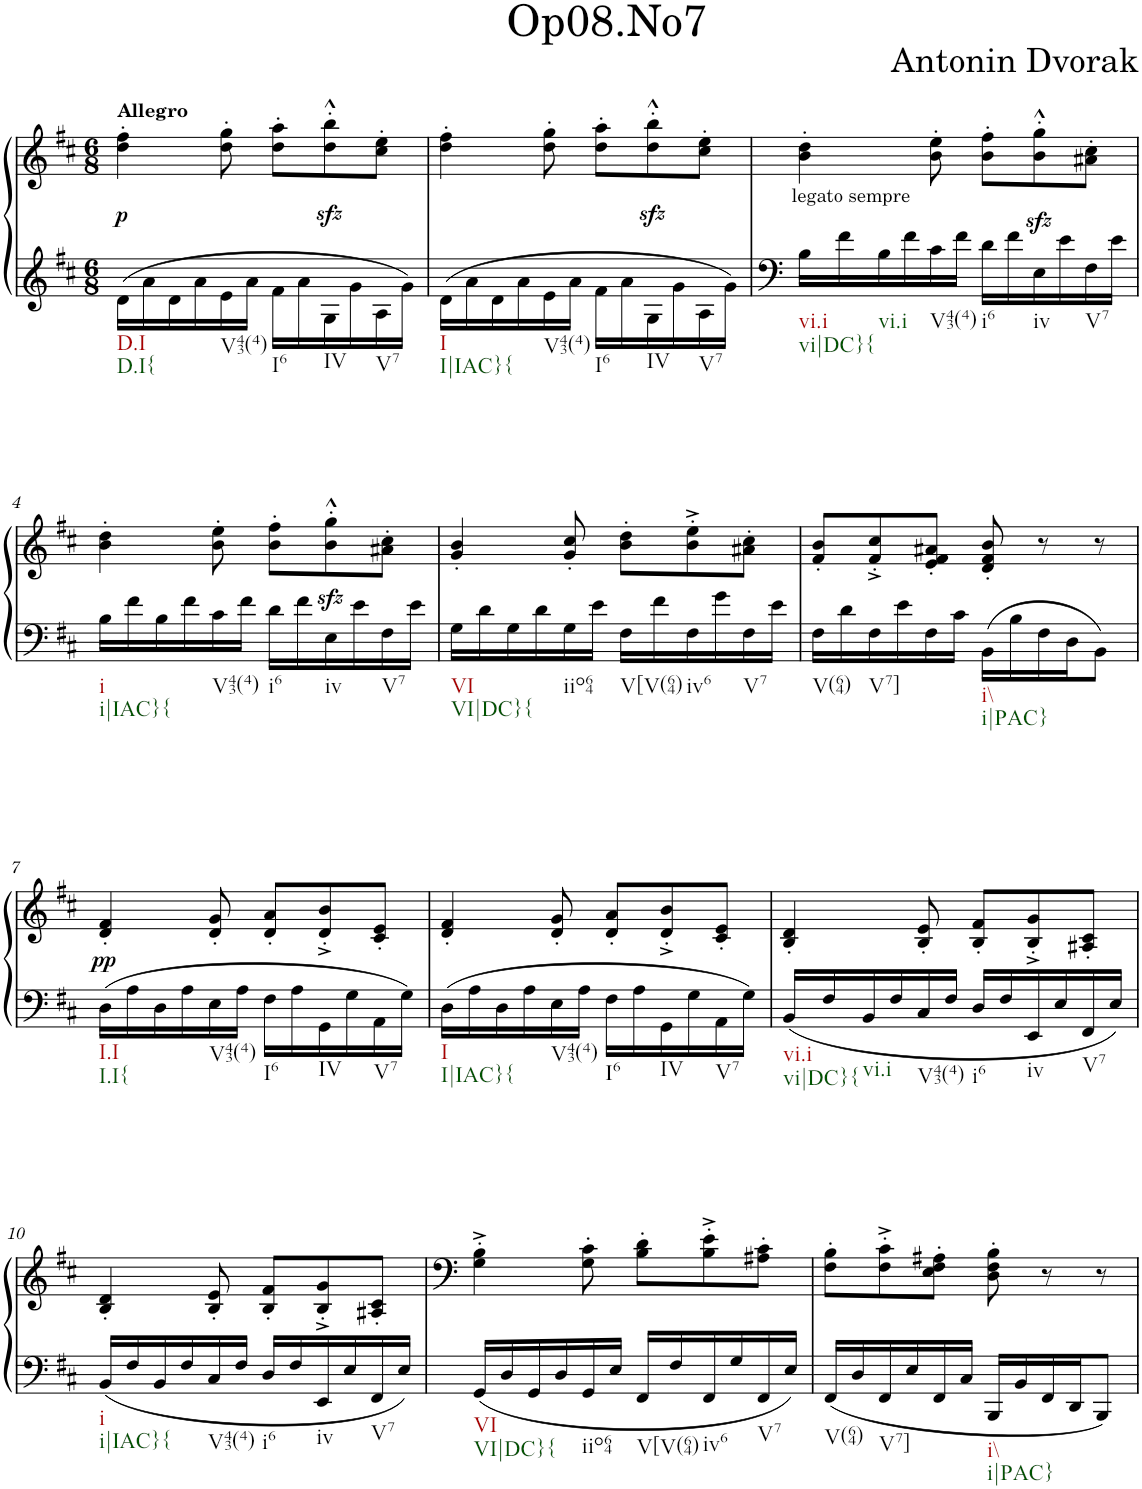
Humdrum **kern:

**kern	**kern	**dynam
*part1	*part1	*part1
*staff2	*staff1	*staff1/2
*I"Piano	*	*
*I'Pno.	*	*
*clefG2	*clefG2	*
*k[f#c#]	*k[f#c#]	*
*M6/8	*M6/8	*
=1	=1	=1
!	!LO:TX:a:B:t=Allegro	!
!LO:TX:b:t=D.I	!	!
!LO:TX:b:t=D.I{	!	!
!	!	!LO:DY:b
16d\LL	4dd\' 4ff#\'	p
16a\	.	.
16d\	.	.
16a\	.	.
!LO:TX:b:t=V43(4)	!	!
16e\	8dd\' 8gg\'	.
16a\JJ	.	.
!LO:TX:b:t=I6	!	!
16f#\LL	8dd\' 8aa\'L	.
16a\	.	.
!LO:TX:b:t=IV	!	!
16G\	8dd\zz<'^^ 8bb\zz<'^^	.
16g\	.	.
!LO:TX:b:t=V7	!	!
16A\	8cc#\' 8ee\'J	.
16g\JJ	.	.
=2	=2	=2
!LO:TX:b:t=I	!	!
!LO:TX:b:t=I|IAC}{	!	!
16d\LL	4dd\' 4ff#\'	.
16a\	.	.
16d\	.	.
16a\	.	.
!LO:TX:b:t=V43(4)	!	!
16e\	8dd\' 8gg\'	.
16a\JJ	.	.
!LO:TX:b:t=I6	!	!
16f#\LL	8dd\' 8aa\'L	.
16a\	.	.
!LO:TX:b:t=IV	!	!
16G\	8dd\zz<'^^ 8bb\zz<'^^	.
16g\	.	.
!LO:TX:b:t=V7	!	!
16A\	8cc#\' 8ee\'J	.
16g\JJ	.	.
=3	=3	=3
!LO:TX:a:t=legato sempre	!	!
!LO:TX:b:t=vi.i	!	!
!LO:TX:b:t=vi|DC}{	!	!
16B\LL	4b\' 4dd\'	.
16f#\	.	.
!LO:TX:b:t=vi.i	!	!
16B\	.	.
16f#\	.	.
!LO:TX:b:t=V43(4)	!	!
16c#\	8b\' 8ee\'	.
16f#\JJ	.	.
!LO:TX:b:t=i6	!	!
16d\LL	8b\' 8ff#\'L	.
16f#\	.	.
!LO:TX:b:t=iv	!	!
16E\	8b\zz<'^^ 8gg\zz<'^^	.
16e\	.	.
!LO:TX:b:t=V7	!	!
16F#\	8a#X\' 8cc#\'J	.
16e\JJ	.	.
!!LO:LB:g=z
=4	=4	=4
!LO:TX:b:t=i	!	!
!LO:TX:b:t=i|IAC}{	!	!
16B\LL	4b\' 4dd\'	.
16f#\	.	.
16B\	.	.
16f#\	.	.
!LO:TX:b:t=V43(4)	!	!
16c#\	8b\' 8ee\'	.
16f#\JJ	.	.
!LO:TX:b:t=i6	!	!
16d\LL	8b\' 8ff#\'L	.
16f#\	.	.
!LO:TX:b:t=iv	!	!
16E\	8b\zz<'^^ 8gg\zz<'^^	.
16e\	.	.
!LO:TX:b:t=V7	!	!
16F#\	8a#X\' 8cc#\'J	.
16e\JJ	.	.
=5	=5	=5
!LO:TX:b:t=VI	!	!
!LO:TX:b:t=VI|DC}{	!	!
16G\LL	4g/' 4b/'	.
16d\	.	.
16G\	.	.
16d\	.	.
!LO:TX:b:t=iio64	!	!
16G\	8g/' 8cc#/'	.
16e\JJ	.	.
!LO:TX:b:t=V[V(64)	!	!
16F#\LL	8b\' 8dd\'L	.
16f#\	.	.
!LO:TX:b:t=iv6	!	!
16F#\	8b\'^ 8ee\'^	.
16g\	.	.
!LO:TX:b:t=V7	!	!
16F#\	8a#X\' 8cc#\'J	.
16e\JJ	.	.
=6	=6	=6
!LO:TX:b:t=V(64)	!	!
16F#\LL	8f#/' 8b/'L	.
16d\	.	.
!LO:TX:b:t=V7]	!	!
16F#\	8f#/'^ 8cc#/'^	.
16e\	.	.
16F#\	8e/' 8f#/' 8a#X/'J	.
16c#\JJ	.	.
!LO:TX:b:t=i\\	!	!
!LO:TX:b:t=i|PAC}	!	!
16BB\LL	8d/' 8f#/' 8b/'	.
16B\	.	.
16F#\	8r	.
16D\J	.	.
8BB\J	8r	.
!!LO:LB:g=z
=7	=7	=7
!LO:TX:b:t=I.I	!	!
!LO:TX:b:t=I.I{	!	!
!	!	!LO:DY:b
16D\LL	4d/' 4f#/'	pp
16A\	.	.
16D\	.	.
16A\	.	.
!LO:TX:b:t=V43(4)	!	!
16E\	8d/' 8g/'	.
16A\JJ	.	.
!LO:TX:b:t=I6	!	!
16F#\LL	8d/' 8a/'L	.
16A\	.	.
!LO:TX:b:t=IV	!	!
16GG\	8d/'^ 8b/'^	.
16G\	.	.
!LO:TX:b:t=V7	!	!
16AA\	8c#/' 8e/'J	.
16G\JJ	.	.
=8	=8	=8
!LO:TX:b:t=I	!	!
!LO:TX:b:t=I|IAC}{	!	!
16D\LL	4d/' 4f#/'	.
16A\	.	.
16D\	.	.
16A\	.	.
!LO:TX:b:t=V43(4)	!	!
16E\	8d/' 8g/'	.
16A\JJ	.	.
!LO:TX:b:t=I6	!	!
16F#\LL	8d/' 8a/'L	.
16A\	.	.
!LO:TX:b:t=IV	!	!
16GG\	8d/'^ 8b/'^	.
16G\	.	.
!LO:TX:b:t=V7	!	!
16AA\	8c#/' 8e/'J	.
16G\JJ	.	.
=9	=9	=9
!LO:TX:b:t=vi.i	!	!
!LO:TX:b:t=vi|DC}{	!	!
16BB/LL	4B/' 4d/'	.
16F#/	.	.
!LO:TX:b:t=vi.i	!	!
16BB/	.	.
16F#/	.	.
!LO:TX:b:t=V43(4)	!	!
16C#/	8B/' 8e/'	.
16F#/JJ	.	.
!LO:TX:b:t=i6	!	!
16D/LL	8B/' 8f#/'L	.
16F#/	.	.
!LO:TX:b:t=iv	!	!
16EE/	8B/'^ 8g/'^	.
16E/	.	.
!LO:TX:b:t=V7	!	!
16FF#/	8A#X/' 8c#/'J	.
16E/JJ	.	.
!!LO:LB:g=z
=10	=10	=10
!LO:TX:b:t=i	!	!
!LO:TX:b:t=i|IAC}{	!	!
16BB/LL	4B/' 4d/'	.
16F#/	.	.
16BB/	.	.
16F#/	.	.
!LO:TX:b:t=V43(4)	!	!
16C#/	8B/' 8e/'	.
16F#/JJ	.	.
!LO:TX:b:t=i6	!	!
16D/LL	8B/' 8f#/'L	.
16F#/	.	.
!LO:TX:b:t=iv	!	!
16EE/	8B/'^ 8g/'^	.
16E/	.	.
!LO:TX:b:t=V7	!	!
16FF#/	8A#X/' 8c#/'J	.
16E/JJ	.	.
=11	=11	=11
!LO:TX:b:t=VI	!	!
!LO:TX:b:t=VI|DC}{	!	!
16GG/LL	4G\'^ 4B\'^	.
16D/	.	.
16GG/	.	.
16D/	.	.
!LO:TX:b:t=iio64	!	!
16GG/	8G\' 8c#\'	.
16E/JJ	.	.
!LO:TX:b:t=V[V(64)	!	!
16FF#/LL	8B\' 8d\'L	.
16F#/	.	.
!LO:TX:b:t=iv6	!	!
16FF#/	8B\'^ 8e\'^	.
16G/	.	.
!LO:TX:b:t=V7	!	!
16FF#/	8A#X\' 8c#\'J	.
16E/JJ	.	.
=12	=12	=12
!LO:TX:b:t=V(64)	!	!
16FF#/LL	8F#\' 8B\'L	.
16D/	.	.
!LO:TX:b:t=V7]	!	!
16FF#/	8F#\'^ 8c#\'^	.
16E/	.	.
16FF#/	8E\' 8F#\' 8A#X\'J	.
16C#/JJ	.	.
!LO:TX:b:t=i\\	!	!
!LO:TX:b:t=i|PAC}	!	!
16BBB/LL	8D\' 8F#\' 8B\'	.
16BB/	.	.
16FF#/	8r	.
16DD/J	.	.
8BBB/J	8r	.
=	=	=
*-	*-	*-
